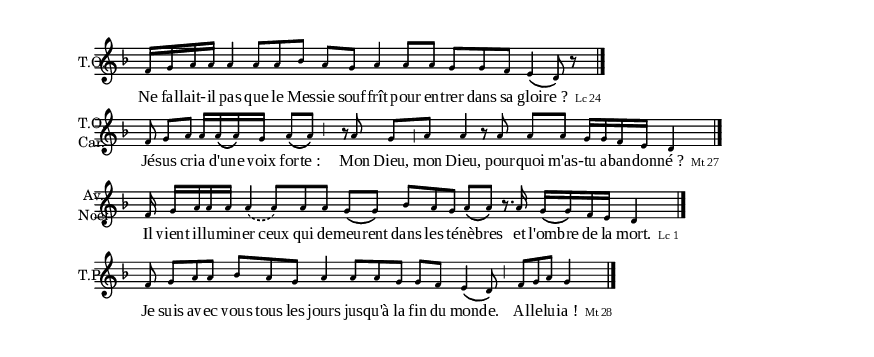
\version "2.14.0"
\include "definitions.ly"
%\markup {  \hspace #-10 \fill-line { "Psalm 21" "Mode 1" \null \null } }
\noPageBreak


\relative a' { 
	\new Staff {
		\cadenzaOn
		\key f \major
		\set Staff.instrumentName = \markup{ \center-column { T.O. } }
		
		f16[ g a a] a4 \times 2/3 {a8[ a bes]} a[ g] a4 a8[ a] 
		\times 2/3 { g[ g f] }
		e4\( d8\) r
		
		
		
		\endBar
	}

	\addlyrics {
		Ne fal -- lait- -- il pas que le Mes -- sie souf -- frît pour en -- trer dans sa gloi -- "re ?"
 		\markup { \citation #"Lc 24" } }
	
	
}
\relative a' { 
	\new Staff {
		\cadenzaOn
		\key f \major
		\set Staff.instrumentName = \markup{ \center-column { T.O. Car. } }
		
		f8 g[ a] a16[ a\( a\) g] a8[\( a\)] \cesure \pespace
		r a g[ \cesurebasse a] a4 r8 a a[ a] g16[ g f e] d4
		
		
		
		\endBar
	}

	\addlyrics {
		Jé -- sus cri -- a d'u -- ne voix for -- "te :"  Mon Dieu, mon Dieu, pour -- quoi m'as -- -tu a -- ban -- don -- "né ?"
 		\markup { \citation #"Mt 27" } }
	
	
}
\relative a' { 
	\new Staff {
		\cadenzaOn
		\key f \major
		\set Staff.instrumentName = \markup{ \center-column { Av. Noël } }
		
		f16 g[ a a a]
		\slurDashed
		a4( 
		\times 2/3 { a8)[ a a] }
		g[\( g\)] 
		\times 2/3 { bes[ a g] } a[\( a\)] 
		\pespace
		r8. a16 g[\( g\) f e] d4
		
		
		
		\endBar
	}

	\addlyrics {
		Il vient il -- lu -- min -- er ceux qui de -- meu -- rent dans les té -- nè -- bres et l'om -- bre de la mort.
 		\markup { \citation #"Lc 1" } }
	
	
}


\relative a' { 
	\new Staff {
		\cadenzaOn
		\key f \major
		\set Staff.instrumentName = \markup{ \center-column { T.P. } }
		
		f8 \times 2/3 { g[ a a] } \times 2/3 { bes[ a g] } a4 \times 2/3 { a8[ a g] } g[ f] \times 2/3 { e4\( d8\) }
		\cesureall \pespace \times 2/3 {f8[ g a]} g4
		
		
		
		\endBar
	}

	\addlyrics {
		Je suis av -- ec vous tous les jours jus -- qu'à la fin du mon -- de. Al -- le -- lu -- "ia !"
 		\markup { \citation #"Mt 28" } }
	
	
}

